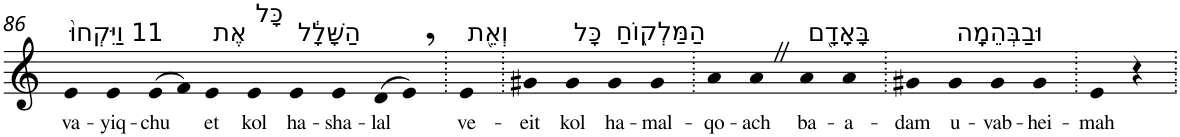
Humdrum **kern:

**kern	**text
*part1	*part1
*staff1	*staff1
*I"Piano	*
*I'Pno	*
!!LO:PB:g=z
*clefG2	*
*k[]	*
=86	=86
!LO:TX:a:t=11 וַיִּקְחוּ֙	!
!	!LO:LY:b
4e	va-
!	!LO:LY:b
4e	-yiq-
!	!LO:LY:b
(>8e	-chu
8f)	.
!LO:TX:a:t=אֶת	!
!	!LO:LY:b
4e	et
!LO:TX:a:t=כָּל	!
!	!LO:LY:b
4e	kol
!LO:TX:a:t=הַשָּׁלָ֔ל	!
!	!LO:LY:b
4e	ha-
!	!LO:LY:b
4e	-sha-
!	!LO:LY:b
(>8d	-lal
8e,)	.
=87.	=87.
!LO:TX:a:t=וְאֵ֖ת	!
!	!LO:LY:b
4e	ve-
=88.	=88.
!	!LO:LY:b
4g#X	-eit
!LO:TX:a:t=כָּל	!
!	!LO:LY:b
4g#	kol
!LO:TX:a:t=הַמַּלְק֑וֹחַ	!
!	!LO:LY:b
4g#	ha-
!	!LO:LY:b
4g#	-mal-
=89.	=89.
!	!LO:LY:b
4a	-qo-
!	!LO:LY:b
4aZ	-ach
!LO:TX:a:t=בָּאָדָ֖ם	!
!	!LO:LY:b
4a	ba-
!	!LO:LY:b
4a	-a-
=90.	=90.
!	!LO:LY:b
4g#X	-dam
!LO:TX:a:t=וּבַבְּהֵמָֽה	!
!	!LO:LY:b
4g#	u-
!	!LO:LY:b
4g#	-vab-
!	!LO:LY:b
4g#	-hei-
=91.	=91.
!	!LO:LY:b
4e	-mah
4r	.
=.	=.
*-	*-
